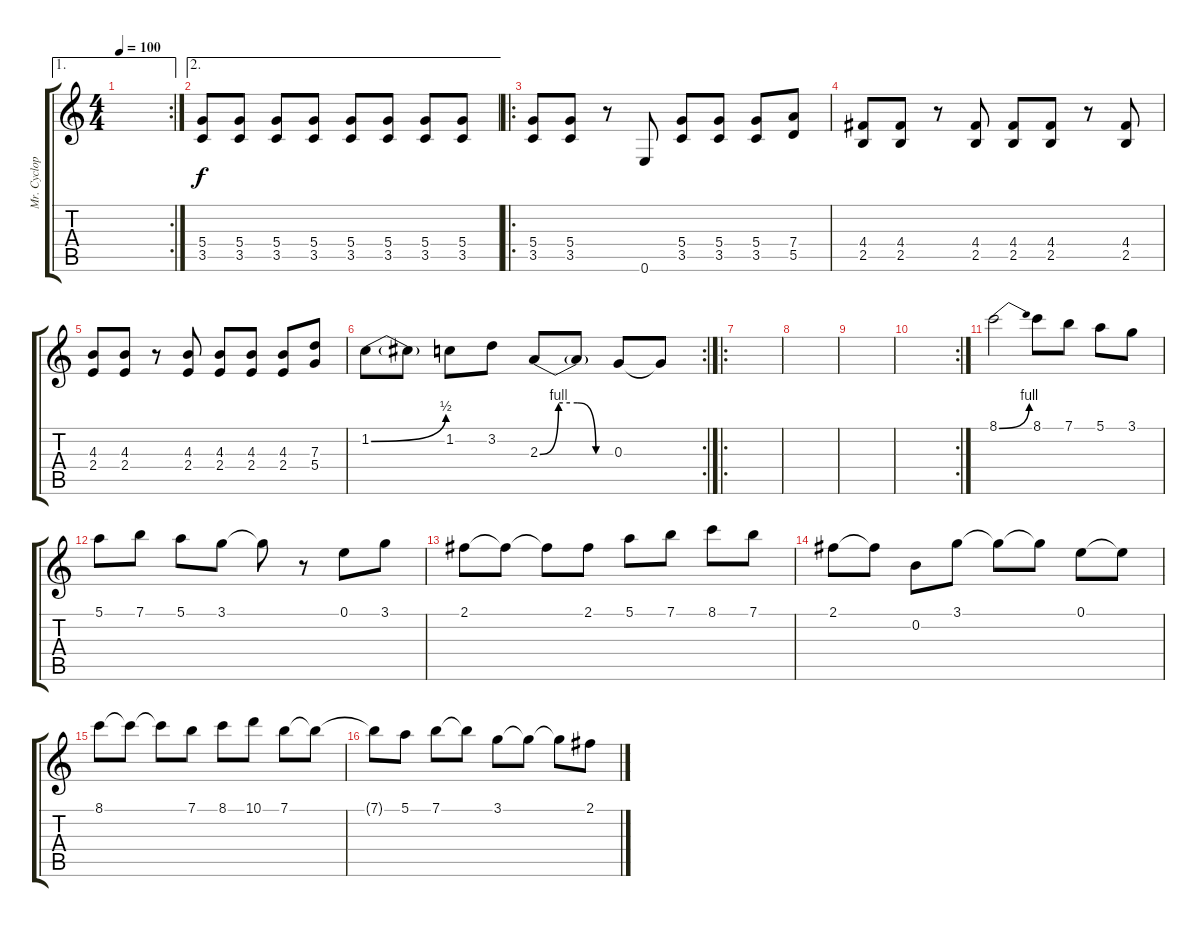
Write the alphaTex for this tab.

\track ("Mr. Cyclop" "Mr. Cyclop") {instrument electricguitarjazz}
\staff {score tabs}
\tuning (E4 B3 G3 D3 A2 E2) {hide}
\ae 1
\rc 2
\ts (4 4)
\tempo 100
\clef g2
\ks c
|
\ae 2
(5.4 3.5).8{instrument distortionguitar} (5.4 3.5).8 (5.4 3.5).8 (5.4 3.5).8 (5.4 3.5).8 (5.4 3.5).8 (5.4 3.5).8 (5.4 3.5).8 |
\ro
(5.4 3.5).8{instrument distortionguitar} (5.4 3.5).8 r.8 0.6.8 (5.4 3.5).8 (5.4 3.5).8 (5.4 3.5).8 (7.4 5.5).8 |
(4.4 2.5).8 (4.4 2.5).8 r.8 (4.4 2.5).8 (4.4 2.5).8 (4.4 2.5).8 r.8 (4.4 2.5).8 |
(4.3 2.4).8 (4.3 2.4).8 r.8 (4.3 2.4).8 (4.3 2.4).8 (4.3 2.4).8 (4.3 2.4).8 (7.3 5.4).8 |
\rc 2
1.2{be (bend 0 0 60 2)}.8{instrument overdrivenguitar} 1.2{t}.8 1.2.8 3.2.8 2.3{be (custom 0 0 15 4 30 4 45 0 60 0)}.8 2.3{t}.8 0.3.8 0.3{t}.8{instrument distortionguitar} |
\ro
|
|
|
\rc 2
|
8.1{be (bend 0 0 60 4)}.2{instrument overdrivenguitar} 8.1.8 7.1.8 5.1.8 3.1.8 |
5.1.8 7.1.8 5.1.8 3.1.8 3.1{t}.8 r.8 0.1.8 3.1.8 |
2.1.8 2.1{t}.8 2.1{t}.8 2.1.8 5.1.8 7.1.8 8.1.8 7.1.8 |
2.1.8 2.1{t}.8 0.2.8 3.1.8 3.1{t}.8 3.1{t}.8 0.1.8 0.1{t}.8 |
8.1.8 8.1{t}.8 8.1{t}.8 7.1.8 8.1.8 10.1.8 7.1.8 7.1{t}.8 |
7.1{t}.8 5.1.8 7.1.8 7.1{t}.8 3.1.8 3.1{t}.8 3.1{t}.8 2.1.8
